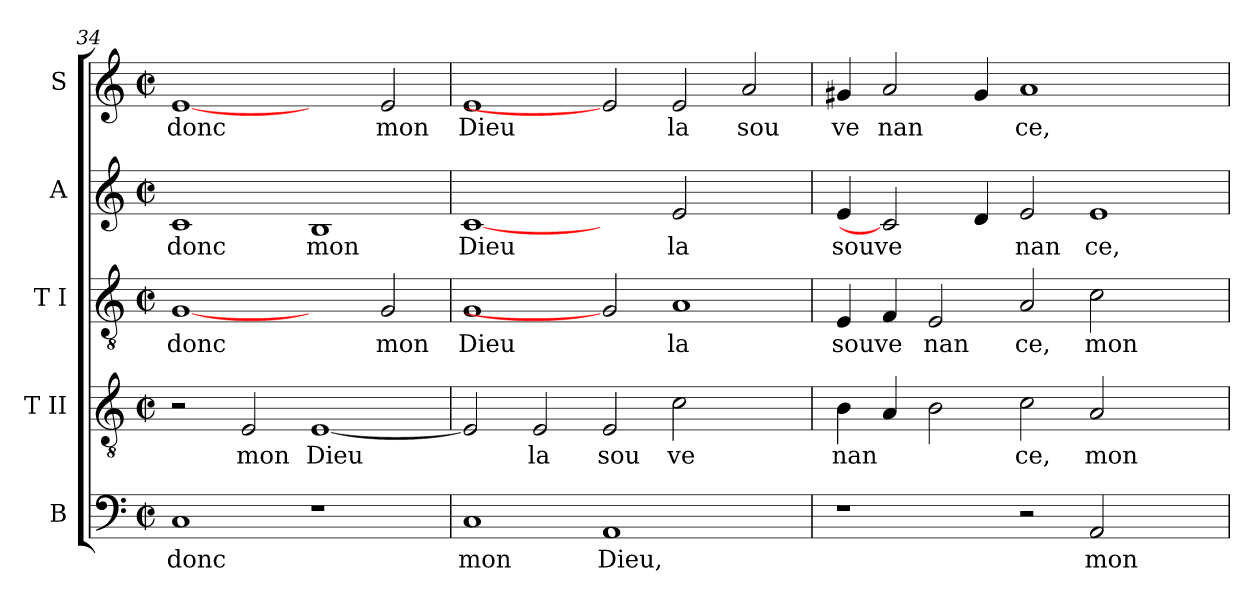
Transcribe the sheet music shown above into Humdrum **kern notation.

**kern	**text	**kern	**text	**kern	**text	**kern	**text	**kern	**text
*part5	*part5	*part4	*part4	*part3	*part3	*part2	*part2	*part1	*part1
*staff5	*staff5	*staff4	*staff4	*staff3	*staff3	*staff2	*staff2	*staff1	*staff1
*I"B	*	*I"T II	*	*I"T I	*	*I"A	*	*I"S	*
*clefF4	*	*clefGv2	*	*clefGv2	*	*clefG2	*	*clefG2	*
*M2/2	*	*M2/2	*	*M2/2	*	*M2/2	*	*M2/2	*
*met(c|)	*	*met(c|)	*	*met(c|)	*	*met(c|)	*	*met(c|)	*
=34	=34	=34	=34	=34	=34	=34	=34	=34	=34
!	!LO:LY:b:cj	!	!	!	!LO:LY:b:cj	!	!LO:LY:b:cj	!	!LO:LY:b:cj
1C	donc	2r	.	[1G	donc	1c	donc	[1e	donc
!	!	!	!LO:LY:b:cj	!	!	!	!	!	!
.	.	2E/	mon	.	.	.	.	.	.
!	!	!	!LO:LY:b	!	!	!	!LO:LY:b:cj	!	!
1r	.	[<1E	Dieu	2ryy	.	1B	mon	2ryy	.
!	!	!	!	!	!LO:LY:b:cj	!	!	!	!LO:LY:b:cj
.	.	.	.	2G/	mon	.	.	2e/	mon
=35	=35	=35	=35	=35	=35	=35	=35	=35	=35
!	!LO:LY:b:cj	!	!	!	!LO:LY:b:cj	!	!LO:LY:b:cj	!	!LO:LY:b:cj
1C	mon	2E/]	.	1G	Dieu	[1c	Dieu	1e	Dieu
!	!	!	!LO:LY:b:cj	!	!	!	!	!	!
.	.	2E/	la	.	.	.	.	.	.
!	!LO:LY:b:cj	!	!LO:LY:b:cj	!	!	!	!	!	!
1AA	Dieu,	2E/	sou	2G]	.	2ryy	.	2e]	.
!	!	!	!LO:LY:b:cj	!	!LO:LY:b:cj	!	!LO:LY:b:cj	!	!LO:LY:b:cj
.	.	2c\	ve	1A	la	2e/	la	2e/	la
!	!	!	!	!	!	!	!	!	!LO:LY:b:cj
2ryy	.	2ryy	.	.	.	2ryy	.	2a/	sou
=36	=36	=36	=36	=36	=36	=36	=36	=36	=36
!	!	!	!LO:LY:b	!	!LO:LY:b:cj	!	!LO:LY:b:cj	!	!LO:LY:b:cj
1r	.	4B\	nan	4E/	souve	4e/	souve	4g#X/	ve
!	!	!	!	!	!	!	!	!	!LO:LY:b
.	.	4A/	.	4F/	.	2c]	.	2a/	nan
!	!	!	!	!	!LO:LY:b:cj	!	!	!	!
.	.	2B\	.	2E/	nan	.	.	.	.
.	.	.	.	.	.	4d/	.	4g#/	.
!	!	!	!LO:LY:b:cj	!	!LO:LY:b:cj	!	!LO:LY:b:cj	!	!LO:LY:b:cj
2r	.	2c\	ce,	2A/	ce,	2e/	nan	1a	ce,
!	!LO:LY:b:cj	!	!LO:LY:b:cj	!	!LO:LY:b:cj	!	!LO:LY:b:cj	!	!
2AA/	mon	2A/	mon	2c\	mon	1e	ce,	.	.
2ryy	.	2ryy	.	2ryy	.	.	.	2ryy	.
=	=	=	=	=	=	=	=	=	=
*-	*-	*-	*-	*-	*-	*-	*-	*-	*-
